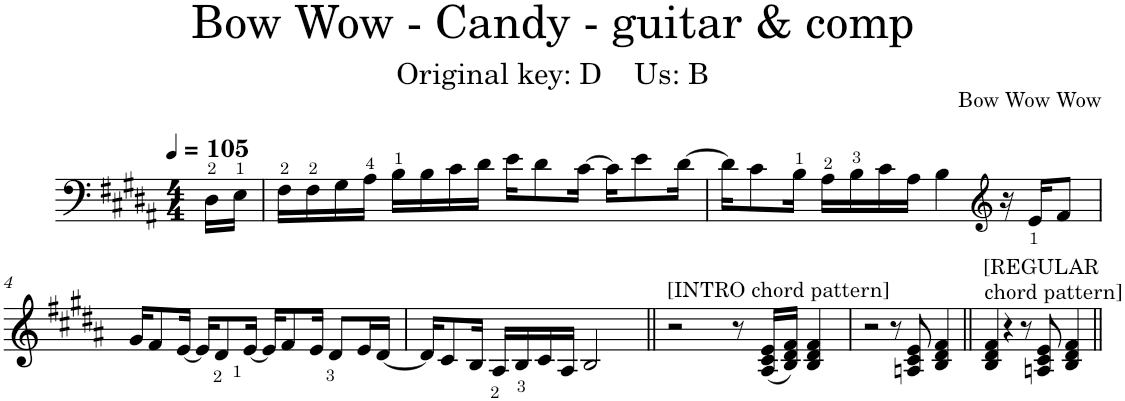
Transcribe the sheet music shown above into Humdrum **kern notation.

**kern
*part1
*staff1
*I"Piano
*I'Pno.
*clefF4
*k[f#c#g#d#a#]
*M4/4
*MM105
=1
16D#\LL
16E\JJ
=2
16F#\LL
16F#\
16G#\
16A#\JJ
16B\LL
16B\
16c#\
16d#\JJ
16e\KL
8d#\
[16c#\Jk
16c#\KL]
8e\
[16d#\Jk
=3
16d#\KL]
8c#\
16B\Jk
16A#\LL
16B\
16c#\
16A#\JJ
4B\
*clefG2
16r
16e/KL
8f#/J
!!LO:LB:g=z
=4
16g#/KL
8f#/
[16e/Jk
16e/KL]
8d#/
[16e/Jk
16e/KL]
8f#/
16e/Jk
8d#/L
16e/L
[16d#/JJ
=5
16d#/KL]
8c#/
16B/Jk
16A#/LL
16B/
16c#/
16A#/JJ
2B/
=6||
!LO:TX:a:t=[INTRO chord pattern]
2r
8r
(16A#/ 16c#/ 16e/LL
16B/ 16d#/ 16f#/JJ)
4B/ 4d#/ 4f#/
=7
2r
8r
8An/ 8c#/ 8e/
4B/ 4d#/ 4f#/
=8||
!LO:TX:a:t=[REGULAR
!LO:TX:a:t=chord pattern]
4B/ 4d#/ 4f#/
4r
8r
8An/ 8c#/ 8e/
4B/ 4d#/ 4f#/
=||
*-
